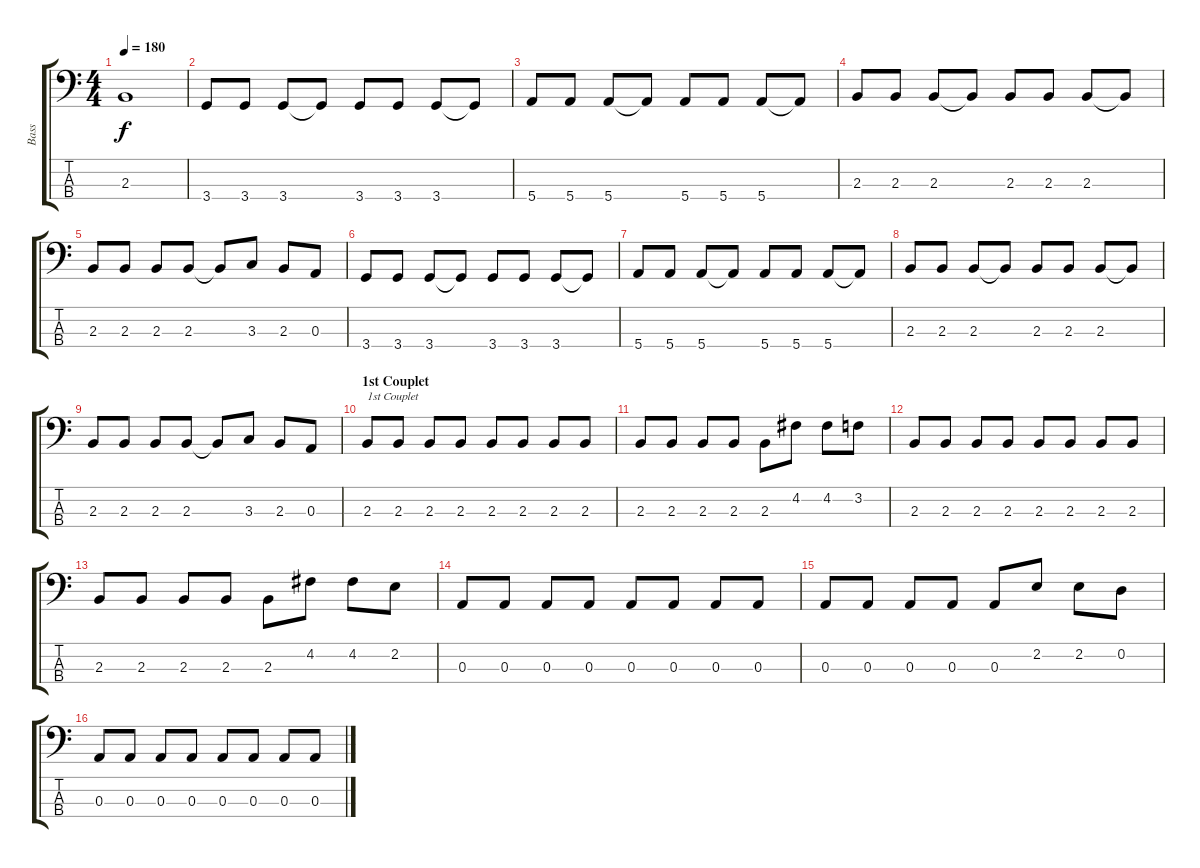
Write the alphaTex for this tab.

\track ("Bass" "Bass") {instrument electricbasspick}
\staff {score tabs}
\tuning (G2 D2 A1 E1) {hide}
\ts (4 4)
\tempo 180
\clef f4
\ks c
2.3{t}.1{dy f} |
3.4.8 3.4.8 3.4.8 3.4{t}.8 3.4.8 3.4.8 3.4.8 3.4{t}.8 |
5.4.8 5.4.8 5.4.8 5.4{t}.8 5.4.8 5.4.8 5.4.8 5.4{t}.8 |
2.3.8 2.3.8 2.3.8 2.3{t}.8 2.3.8 2.3.8 2.3.8 2.3{t}.8 |
2.3.8 2.3.8 2.3.8 2.3.8 2.3{t}.8 3.3.8 2.3.8 0.3.8 |
3.4.8 3.4.8 3.4.8 3.4{t}.8 3.4.8 3.4.8 3.4.8 3.4{t}.8 |
5.4.8 5.4.8 5.4.8 5.4{t}.8 5.4.8 5.4.8 5.4.8 5.4{t}.8 |
2.3.8 2.3.8 2.3.8 2.3{t}.8 2.3.8 2.3.8 2.3.8 2.3{t}.8 |
2.3.8 2.3.8 2.3.8 2.3.8 2.3{t}.8 3.3.8 2.3.8 0.3.8 |
\section ("" "1st Couplet")
2.3.8{txt "1st Couplet "} 2.3.8 2.3.8 2.3.8 2.3.8 2.3.8 2.3.8 2.3.8 |
2.3.8 2.3.8 2.3.8 2.3.8 2.3.8 4.2.8 4.2.8 3.2.8 |
2.3.8 2.3.8 2.3.8 2.3.8 2.3.8 2.3.8 2.3.8 2.3.8 |
2.3.8 2.3.8 2.3.8 2.3.8 2.3.8 4.2.8 4.2.8 2.2.8 |
0.3.8 0.3.8 0.3.8 0.3.8 0.3.8 0.3.8 0.3.8 0.3.8 |
0.3.8 0.3.8 0.3.8 0.3.8 0.3.8 2.2.8 2.2.8 0.2.8 |
0.3.8 0.3.8 0.3.8 0.3.8 0.3.8 0.3.8 0.3.8 0.3.8
